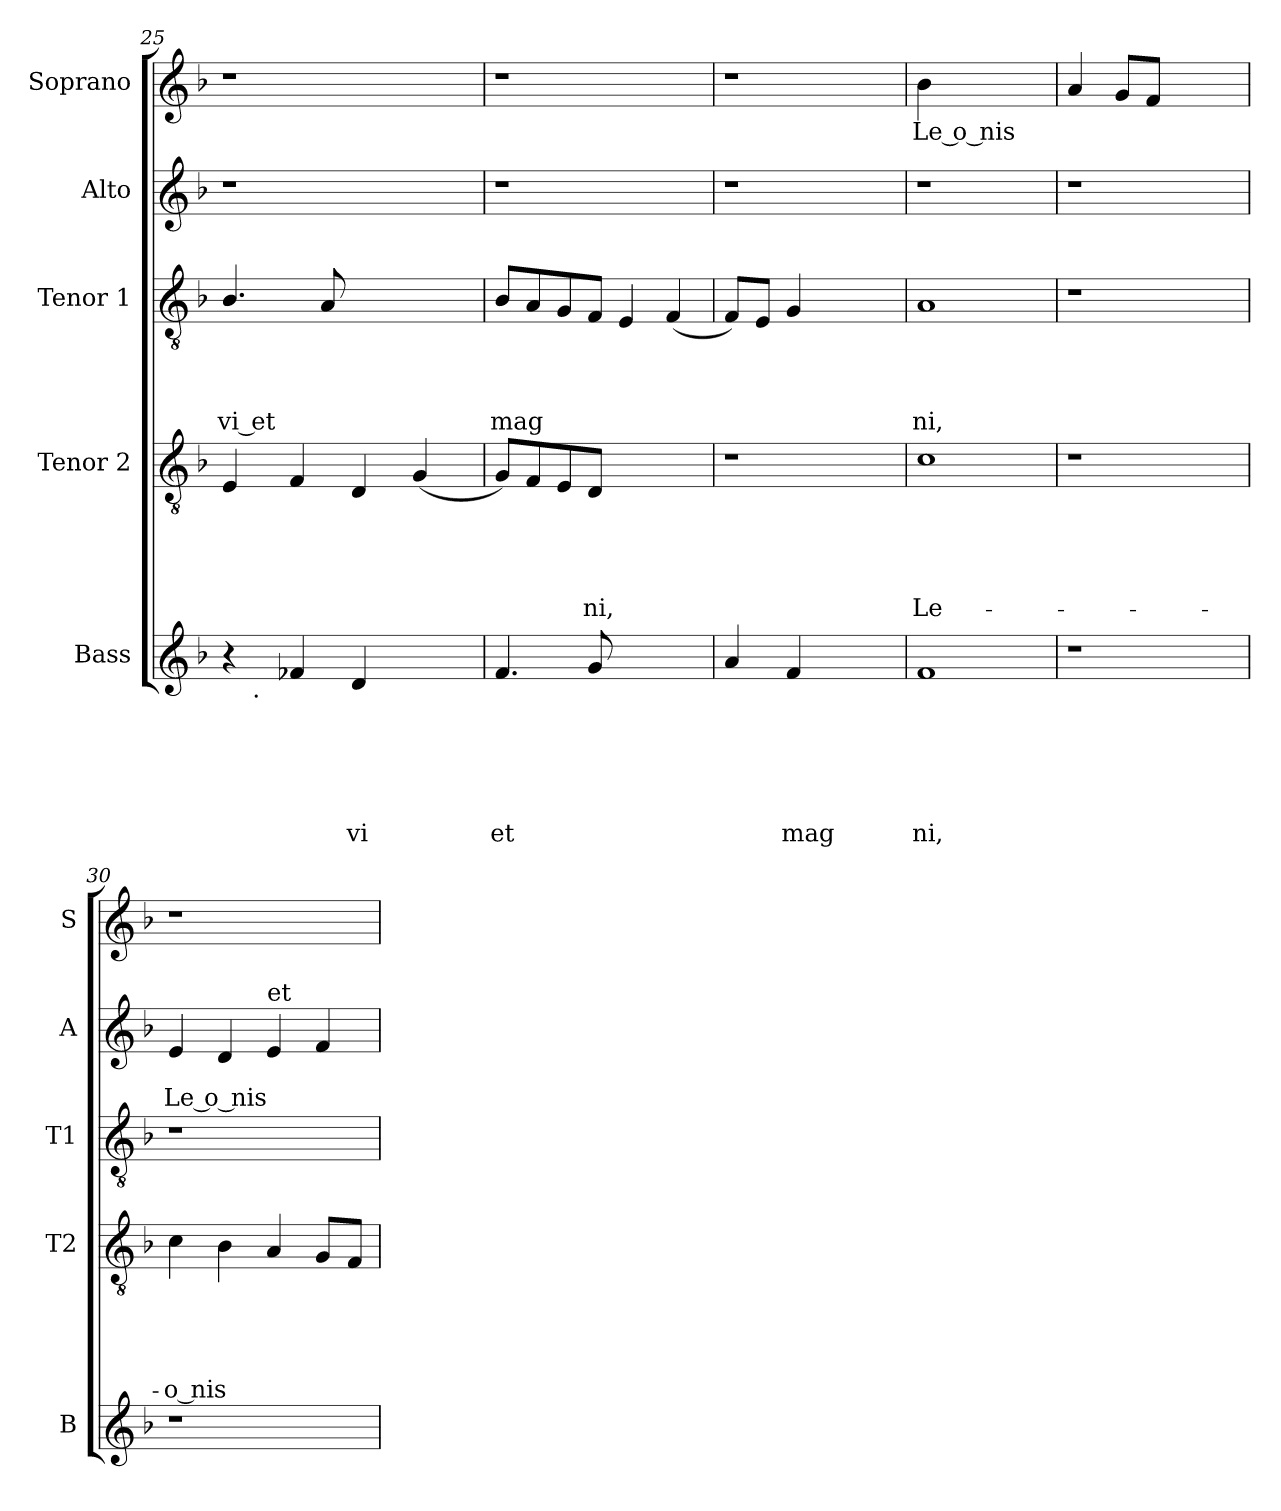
**kern	**text	**text	**text	**text	**text	**text	**kern	**text	**text	**text	**text	**text	**kern	**text	**text	**text	**text	**kern	**text	**text	**kern	**text
*part5	*part5	*part5	*part5	*part5	*part5	*part5	*part4	*part4	*part4	*part4	*part4	*part4	*part3	*part3	*part3	*part3	*part3	*part2	*part2	*part2	*part1	*part1
*staff5	*staff5	*staff5	*staff5	*staff5	*staff5	*staff5	*staff4	*staff4	*staff4	*staff4	*staff4	*staff4	*staff3	*staff3	*staff3	*staff3	*staff3	*staff2	*staff2	*staff2	*staff1	*staff1
*I"Bass	*	*	*	*	*	*	*I"Tenor 2	*	*	*	*	*	*I"Tenor 1	*	*	*	*	*I"Alto	*	*	*I"Soprano	*
*I'B	*	*	*	*	*	*	*I'T2	*	*	*	*	*	*I'T1	*	*	*	*	*I'A	*	*	*I'S	*
!!LO:LB:g=z
*clefG2	*	*	*	*	*	*	*clefGv2	*	*	*	*	*	*clefGv2	*	*	*	*	*clefG2	*	*	*clefG2	*
*k[b-]	*	*	*	*	*	*	*k[b-]	*	*	*	*	*	*k[b-]	*	*	*	*	*k[b-]	*	*	*k[b-]	*
*F:	*	*	*	*	*	*	*F:	*	*	*	*	*	*F:	*	*	*	*	*F:	*	*	*F:	*
=25	=25	=25	=25	=25	=25	=25	=25	=25	=25	=25	=25	=25	=25	=25	=25	=25	=25	=25	=25	=25	=25	=25
!	!	!	!	!	!	!	!	!	!	!	!	!	!	!	!	!	!LO:LY:b:rj	!	!	!	!	!
*^	*	*	*	*	*	*	*	*	*	*	*	*	*	*	*	*	*	*	*	*	*	*
4r	16ryy	.	.	.	.	.	.	4E/	.	.	.	.	.	4.B-/	.	.	.	vi et	1r	.	.	1r	.
.	64ryy	.	.	.	.	.	.	.	.	.	.	.	.	.	.	.	.	.	.	.	.	.	.
!	!LO:TX:b:t=.	!	!	!	!	!	!	!	!	!	!	!	!	!	!	!	!	!	!	!	!	!	!
.	2ryy	.	.	.	.	.	.	.	.	.	.	.	.	.	.	.	.	.	.	.	.	.	.
4f-X/	.	.	.	.	.	.	.	4F/	.	.	.	.	.	.	.	.	.	.	.	.	.	.	.
.	.	.	.	.	.	.	.	.	.	.	.	.	.	8A/	.	.	.	.	.	.	.	.	.
!	!	!	!	!	!	!	!LO:LY:b	!	!	!	!	!	!	!	!	!	!	!	!	!	!	!	!
4d/	.	.	.	.	.	.	vi	4D/	.	.	.	.	.	2ryy	.	.	.	.	.	.	.	.	.
.	4ryy	.	.	.	.	.	.	.	.	.	.	.	.	.	.	.	.	.	.	.	.	.	.
4ryy	.	.	.	.	.	.	.	(<4G/	.	.	.	.	.	.	.	.	.	.	.	.	.	.	.
.	8ryy	.	.	.	.	.	.	.	.	.	.	.	.	.	.	.	.	.	.	.	.	.	.
.	32.ryy	.	.	.	.	.	.	.	.	.	.	.	.	.	.	.	.	.	.	.	.	.	.
=26	=26	=26	=26	=26	=26	=26	=26	=26	=26	=26	=26	=26	=26	=26	=26	=26	=26	=26	=26	=26	=26	=26	=26
!	!	!	!	!	!	!	!LO:LY:b	!	!	!	!	!	!	!	!	!	!	!LO:LY:b	!	!	!	!	!
*v	*v	*	*	*	*	*	*	*	*	*	*	*	*	*	*	*	*	*	*	*	*	*	*
4.f/	.	.	.	.	.	et	8G/L)	.	.	.	.	.	8B-/L	.	.	.	mag	1r	.	.	1r	.
.	.	.	.	.	.	.	8F/	.	.	.	.	.	8A/	.	.	.	.	.	.	.	.	.
.	.	.	.	.	.	.	8E/	.	.	.	.	.	8G/	.	.	.	.	.	.	.	.	.
!	!	!	!	!	!	!	!	!	!	!	!	!LO:LY:b	!	!	!	!	!	!	!	!	!	!
8g/	.	.	.	.	.	.	8D/J	.	.	.	.	ni,	8F/J	.	.	.	.	.	.	.	.	.
2ryy	.	.	.	.	.	.	2ryy	.	.	.	.	.	4E/	.	.	.	.	.	.	.	.	.
.	.	.	.	.	.	.	.	.	.	.	.	.	(<4F/	.	.	.	.	.	.	.	.	.
=27	=27	=27	=27	=27	=27	=27	=27	=27	=27	=27	=27	=27	=27	=27	=27	=27	=27	=27	=27	=27	=27	=27
4a/	.	.	.	.	.	.	1r	.	.	.	.	.	8F/L)	.	.	.	.	1r	.	.	1r	.
.	.	.	.	.	.	.	.	.	.	.	.	.	8E/J	.	.	.	.	.	.	.	.	.
!	!	!	!	!	!	!LO:LY:b	!	!	!	!	!	!	!	!	!	!	!	!	!	!	!	!
4f/	.	.	.	.	.	mag	.	.	.	.	.	.	4G/	.	.	.	.	.	.	.	.	.
2ryy	.	.	.	.	.	.	.	.	.	.	.	.	2ryy	.	.	.	.	.	.	.	.	.
=28	=28	=28	=28	=28	=28	=28	=28	=28	=28	=28	=28	=28	=28	=28	=28	=28	=28	=28	=28	=28	=28	=28
!	!	!	!	!	!	!LO:LY:b	!	!	!	!	!	!LO:LY:b	!	!	!	!	!LO:LY:b	!	!	!	!	!LO:LY:b:rj
1f	.	.	.	.	.	ni,	1c	.	.	.	.	Le-	1A	.	.	.	ni,	1r	.	.	4b-\	Le o nis
.	.	.	.	.	.	.	.	.	.	.	.	.	.	.	.	.	.	.	.	.	2.ryy	.
=29	=29	=29	=29	=29	=29	=29	=29	=29	=29	=29	=29	=29	=29	=29	=29	=29	=29	=29	=29	=29	=29	=29
1r	.	.	.	.	.	.	1r	.	.	.	.	.	1r	.	.	.	.	1r	.	.	4a/	.
.	.	.	.	.	.	.	.	.	.	.	.	.	.	.	.	.	.	.	.	.	8g/L	.
.	.	.	.	.	.	.	.	.	.	.	.	.	.	.	.	.	.	.	.	.	8f/J	.
.	.	.	.	.	.	.	.	.	.	.	.	.	.	.	.	.	.	.	.	.	2ryy	.
=30	=30	=30	=30	=30	=30	=30	=30	=30	=30	=30	=30	=30	=30	=30	=30	=30	=30	=30	=30	=30	=30	=30
!	!	!	!	!	!	!	!	!	!	!	!	!LO:LY:b:rj	!	!	!	!	!	!	!	!LO:LY:b:rj	!	!
1r	.	.	.	.	.	.	4c\	.	.	.	.	-o nis	1r	.	.	.	.	4e/	.	Le o nis	1r	.
.	.	.	.	.	.	.	4B-\	.	.	.	.	.	.	.	.	.	.	4d/	.	.	.	.
!	!	!	!	!	!	!	!	!	!	!	!	!	!	!	!	!	!	!LO:TX:a:t=et	!	!	!	!
.	.	.	.	.	.	.	4A/	.	.	.	.	.	.	.	.	.	.	4e/	.	.	.	.
.	.	.	.	.	.	.	8G/L	.	.	.	.	.	.	.	.	.	.	4f/	.	.	.	.
.	.	.	.	.	.	.	8F/J	.	.	.	.	.	.	.	.	.	.	.	.	.	.	.
=	=	=	=	=	=	=	=	=	=	=	=	=	=	=	=	=	=	=	=	=	=	=
*-	*-	*-	*-	*-	*-	*-	*-	*-	*-	*-	*-	*-	*-	*-	*-	*-	*-	*-	*-	*-	*-	*-
